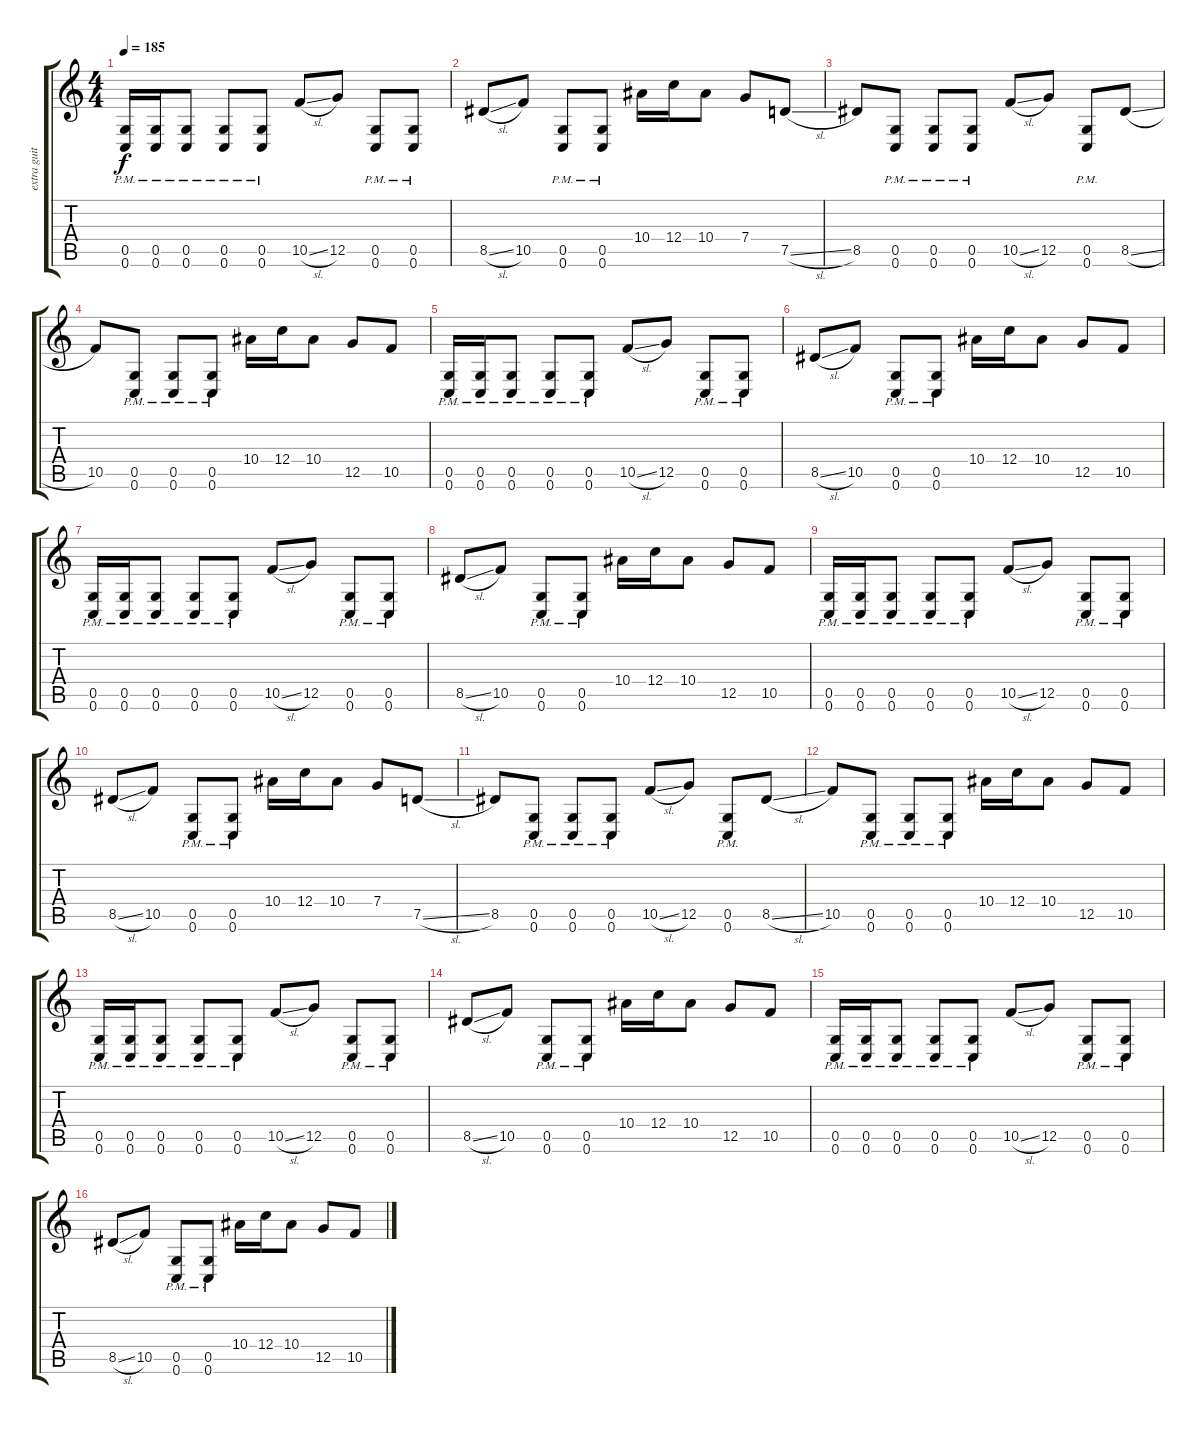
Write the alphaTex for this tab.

\track ("extra guitar" "extra guit") {instrument distortionguitar}
\staff {score tabs}
\tuning (D4 A3 F3 C3 G2 C2) {hide}
\ts (4 4)
\tempo 185
\clef g2
\ks c
(0.5{pm} 0.6{pm}).16{dy f} (0.5{pm} 0.6{pm}).16 (0.5{pm} 0.6{pm}).8 (0.5{pm} 0.6{pm}).8 (0.5{pm} 0.6{pm}).8 10.5{sl}.8 12.5.8 (0.5{pm} 0.6{pm}).8 (0.5{pm} 0.6{pm}).8 |
8.5{sl}.8 10.5.8 (0.5{pm} 0.6{pm}).8 (0.5{pm} 0.6{pm}).8 10.4.16 12.4.16 10.4.8 7.4.8 7.5{sl}.8 |
8.5.8 (0.5{pm} 0.6{pm}).8 (0.5{pm} 0.6{pm}).8 (0.5{pm} 0.6{pm}).8 10.5{sl}.8 12.5.8 (0.5{pm} 0.6{pm}).8 8.5{sl}.8 |
10.5.8 (0.5{pm} 0.6{pm}).8 (0.5{pm} 0.6{pm}).8 (0.5{pm} 0.6{pm}).8 10.4.16 12.4.16 10.4.8 12.5.8 10.5.8 |
(0.5{pm} 0.6{pm}).16 (0.5{pm} 0.6{pm}).16 (0.5{pm} 0.6{pm}).8 (0.5{pm} 0.6{pm}).8 (0.5{pm} 0.6{pm}).8 10.5{sl}.8 12.5.8 (0.5{pm} 0.6{pm}).8 (0.5{pm} 0.6{pm}).8 |
8.5{sl}.8 10.5.8 (0.5{pm} 0.6{pm}).8 (0.5{pm} 0.6{pm}).8 10.4.16 12.4.16 10.4.8 12.5.8 10.5.8 |
(0.5{pm} 0.6{pm}).16 (0.5{pm} 0.6{pm}).16 (0.5{pm} 0.6{pm}).8 (0.5{pm} 0.6{pm}).8 (0.5{pm} 0.6{pm}).8 10.5{sl}.8 12.5.8 (0.5{pm} 0.6{pm}).8 (0.5{pm} 0.6{pm}).8 |
8.5{sl}.8 10.5.8 (0.5{pm} 0.6{pm}).8 (0.5{pm} 0.6{pm}).8 10.4.16 12.4.16 10.4.8 12.5.8 10.5.8 |
(0.5{pm} 0.6{pm}).16 (0.5{pm} 0.6{pm}).16 (0.5{pm} 0.6{pm}).8 (0.5{pm} 0.6{pm}).8 (0.5{pm} 0.6{pm}).8 10.5{sl}.8 12.5.8 (0.5{pm} 0.6{pm}).8 (0.5{pm} 0.6{pm}).8 |
8.5{sl}.8 10.5.8 (0.5{pm} 0.6{pm}).8 (0.5{pm} 0.6{pm}).8 10.4.16 12.4.16 10.4.8 7.4.8 7.5{sl}.8 |
8.5.8 (0.5{pm} 0.6{pm}).8 (0.5{pm} 0.6{pm}).8 (0.5{pm} 0.6{pm}).8 10.5{sl}.8 12.5.8 (0.5{pm} 0.6{pm}).8 8.5{sl}.8 |
10.5.8 (0.5{pm} 0.6{pm}).8 (0.5{pm} 0.6{pm}).8 (0.5{pm} 0.6{pm}).8 10.4.16 12.4.16 10.4.8 12.5.8 10.5.8 |
(0.5{pm} 0.6{pm}).16 (0.5{pm} 0.6{pm}).16 (0.5{pm} 0.6{pm}).8 (0.5{pm} 0.6{pm}).8 (0.5{pm} 0.6{pm}).8 10.5{sl}.8 12.5.8 (0.5{pm} 0.6{pm}).8 (0.5{pm} 0.6{pm}).8 |
8.5{sl}.8 10.5.8 (0.5{pm} 0.6{pm}).8 (0.5{pm} 0.6{pm}).8 10.4.16 12.4.16 10.4.8 12.5.8 10.5.8 |
(0.5{pm} 0.6{pm}).16 (0.5{pm} 0.6{pm}).16 (0.5{pm} 0.6{pm}).8 (0.5{pm} 0.6{pm}).8 (0.5{pm} 0.6{pm}).8 10.5{sl}.8 12.5.8 (0.5{pm} 0.6{pm}).8 (0.5{pm} 0.6{pm}).8 |
8.5{sl}.8 10.5.8 (0.5{pm} 0.6{pm}).8 (0.5{pm} 0.6{pm}).8 10.4.16 12.4.16 10.4.8 12.5.8 10.5.8
